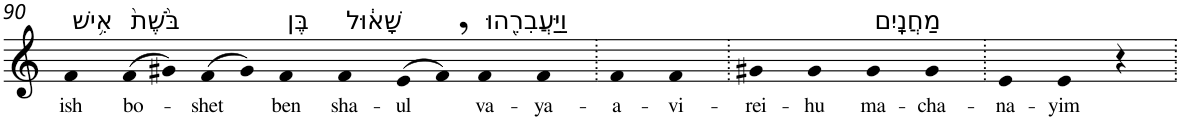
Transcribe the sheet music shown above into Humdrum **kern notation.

**kern	**text
*part1	*part1
*staff1	*staff1
*I"Piano	*
*I'Pno	*
!!LO:PB:g=z
*clefG2	*
*k[]	*
=90	=90
!LO:TX:a:t=אִ֥ישׁ	!
!	!LO:LY:b
4f	ish
!LO:TX:a:t=בֹּ֙שֶׁת֙	!
!	!LO:LY:b
(>8f	bo-
8g#X)	.
!	!LO:LY:b
(>8f	-shet
8g#)	.
!LO:TX:a:t=בֶּן	!
!	!LO:LY:b
4f	ben
!LO:TX:a:t=שָׁא֔וּל	!
!	!LO:LY:b
4f	sha-
!	!LO:LY:b
(>8e	-ul
8f,)	.
!LO:TX:a:t=וַיַּעֲבִרֵ֖הוּ	!
!	!LO:LY:b
4f	va-
!	!LO:LY:b
4f	-ya-
=91.	=91.
!	!LO:LY:b
4f	-a-
!	!LO:LY:b
4f	-vi-
=92.	=92.
!	!LO:LY:b
4g#X	-rei-
!	!LO:LY:b
4g#	-hu
!LO:TX:a:t=מַחֲנָֽיִם	!
!	!LO:LY:b
4g#	ma-
!	!LO:LY:b
4g#	-cha-
=93.	=93.
!	!LO:LY:b
4e	-na-
!	!LO:LY:b
4e	-yim
4r	.
=.	=.
*-	*-
